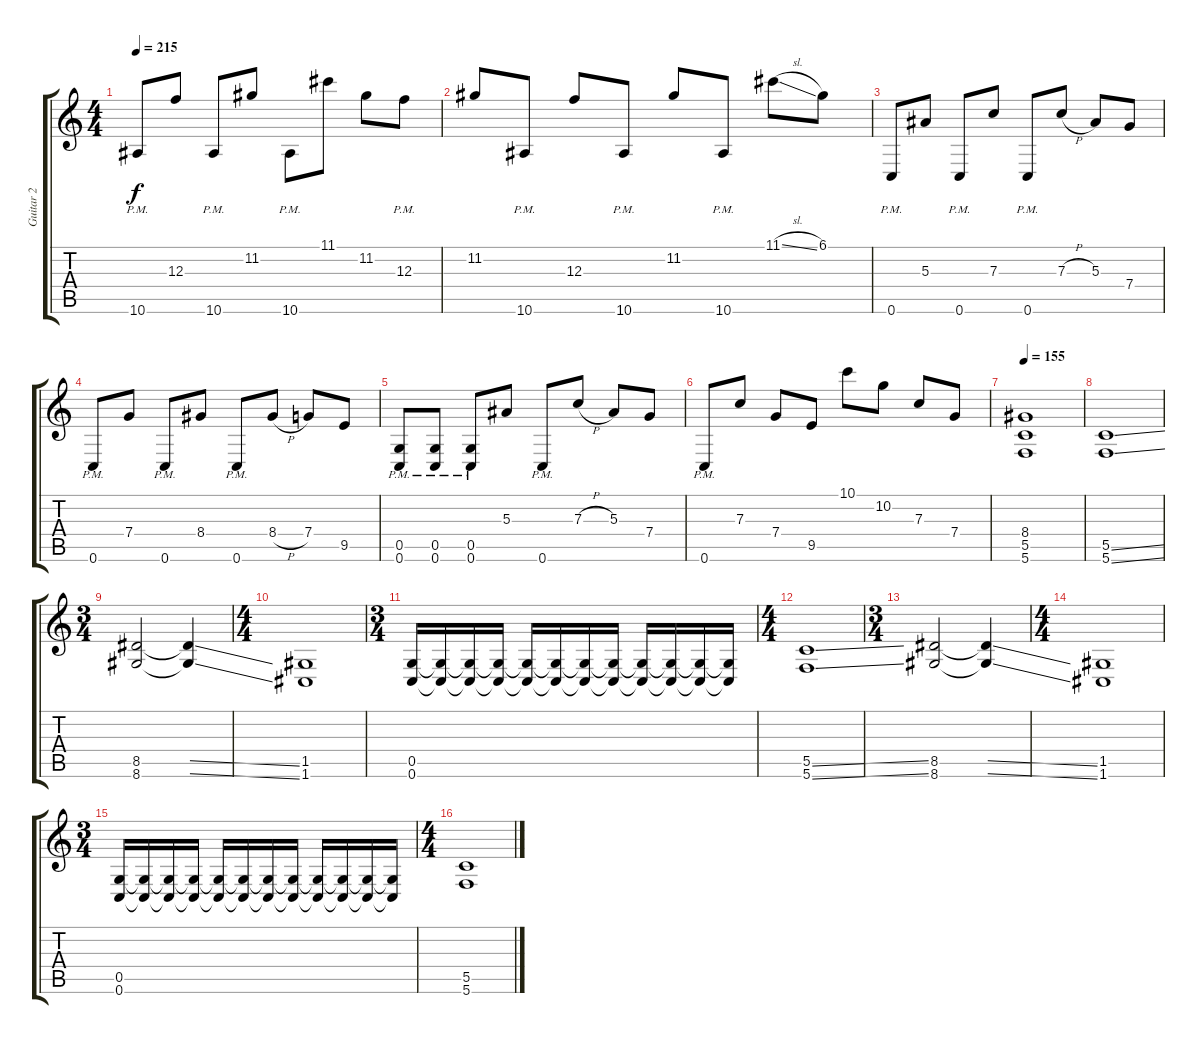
\track ("Guitar 2" "Guitar 2") {instrument distortionguitar}
\staff {score tabs}
\tuning (D4 A3 F3 C3 G2 C2) {hide}
\ts (4 4)
\tempo 215
\clef g2
\ks c
10.6{pm}.8{dy f} 12.3.8 10.6{pm}.8 11.2.8 10.6{pm}.8 11.1.8 11.2.8 12.3{pm}.8 |
11.2.8 10.6{pm}.8 12.3.8 10.6{pm}.8 11.2.8 10.6{pm}.8 11.1{sl}.8 6.1.8 |
0.6{pm}.8 5.3.8 0.6{pm}.8 7.3.8 0.6{pm}.8 7.3{h}.8 5.3.8 7.4.8 |
0.6{pm}.8 7.4.8 0.6{pm}.8 8.4.8 0.6{pm}.8 8.4{h}.8 7.4.8 9.5.8 |
(0.5{pm} 0.6{pm}).8 (0.5{pm} 0.6{pm}).8 (0.5{pm} 0.6{pm}).8 5.3.8 0.6{pm}.8 7.3{h}.8 5.3.8 7.4.8 |
0.6{pm}.8 7.3.8 7.4.8 9.5.8 10.1.8 10.2.8 7.3.8 7.4.8 |
\tempo 155
(8.4 5.5 5.6).1 |
(5.5{ss} 5.6{ss}).1 |
\ts (3 4)
(8.5 8.6).2 (8.5{ss t} 8.6{ss t}).4 |
\ts (4 4)
(1.5 1.6).1 |
\ts (3 4)
(0.5 0.6).16 (0.5{t} 0.6{t}).16 (0.5{t} 0.6{t}).16 (0.5{t} 0.6{t}).16 (0.5{t} 0.6{t}).16 (0.5{t} 0.6{t}).16 (0.5{t} 0.6{t}).16 (0.5{t} 0.6{t}).16 (0.5{t} 0.6{t}).16 (0.5{t} 0.6{t}).16 (0.5{t} 0.6{t}).16 (0.5{t} 0.6{t}).16 |
\ts (4 4)
(5.5{ss} 5.6{ss}).1 |
\ts (3 4)
(8.5 8.6).2 (8.5{ss t} 8.6{ss t}).4 |
\ts (4 4)
(1.5 1.6).1 |
\ts (3 4)
(0.5 0.6).16 (0.5{t} 0.6{t}).16 (0.5{t} 0.6{t}).16 (0.5{t} 0.6{t}).16 (0.5{t} 0.6{t}).16 (0.5{t} 0.6{t}).16 (0.5{t} 0.6{t}).16 (0.5{t} 0.6{t}).16 (0.5{t} 0.6{t}).16 (0.5{t} 0.6{t}).16 (0.5{t} 0.6{t}).16 (0.5{t} 0.6{t}).16 |
\ts (4 4)
(5.5{ss} 5.6{ss}).1
